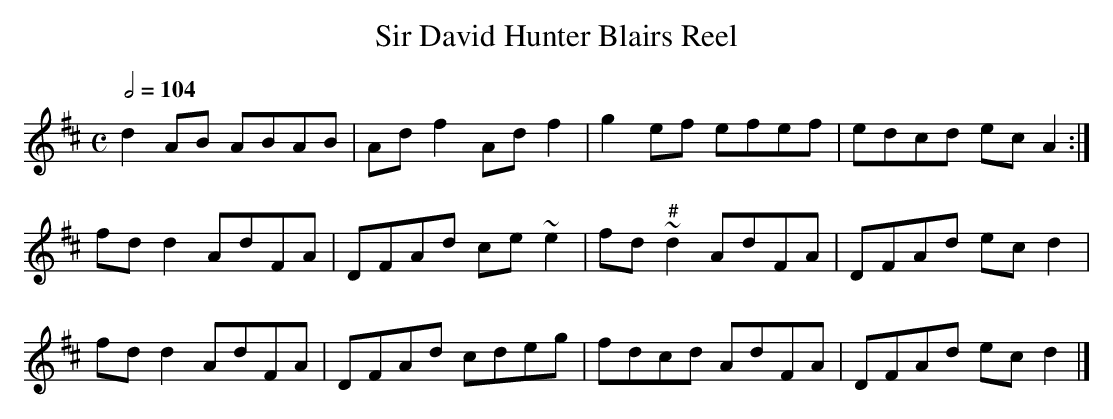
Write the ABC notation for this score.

X:1
T:Sir David Hunter Blairs Reel
M:C
L:1/8
Q:1/2=104
K:D
d2AB ABAB|Adf2 Ad f2|g2     ef efef|edcd ecA2:|
fdd2 AdFA|DFAd ce~e2|fd"^#"~d2 AdFA|DFAd ecd2 |
fdd2 AdFA|DFAd cdeg |fdcd      AdFA|DFAd ecd2|]
